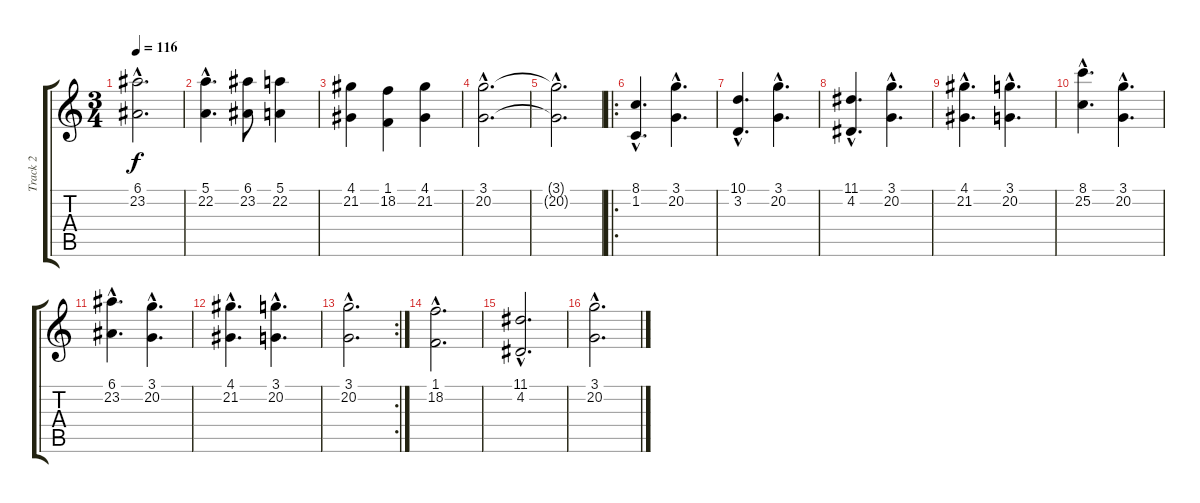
\track ("Track 2" "Track 2") {instrument stringensemble1}
\staff {score tabs}
\tuning (E4 B3 G3 D3 A2 E2) {hide}
\ts (3 4)
\tempo 116
\clef g2
\ks c
(6.1{hac} 23.2{hac}).2{d dy f} |
(5.1{hac} 22.2{hac}).4{d} (6.1 23.2).8 (5.1 22.2).4 |
(4.1 21.2).4 (1.1 18.2).4 (4.1 21.2).4 |
(3.1{hac} 20.2{hac}).2{d} |
(3.1{hac t} 20.2{hac t}).2{d} |
\ro
(8.1{hac} 1.2{hac}).4{d} (3.1{hac} 20.2{hac}).4{d} |
(10.1{hac} 3.2{hac}).4{d} (3.1{hac} 20.2{hac}).4{d} |
(11.1{hac} 4.2{hac}).4{d} (3.1{hac} 20.2{hac}).4{d} |
(4.1{hac} 21.2{hac}).4{d} (3.1{hac} 20.2{hac}).4{d} |
(8.1{hac} 25.2{hac}).4{d} (3.1{hac} 20.2{hac}).4{d} |
(6.1{hac} 23.2{hac}).4{d} (3.1{hac} 20.2{hac}).4{d} |
(4.1{hac} 21.2{hac}).4{d} (3.1{hac} 20.2{hac}).4{d} |
\rc 2
(3.1{hac} 20.2{hac}).2{d} |
(1.1{hac} 18.2{hac}).2{d} |
(11.1{hac} 4.2{hac}).2{d} |
(3.1{hac} 20.2{hac}).2{d}
